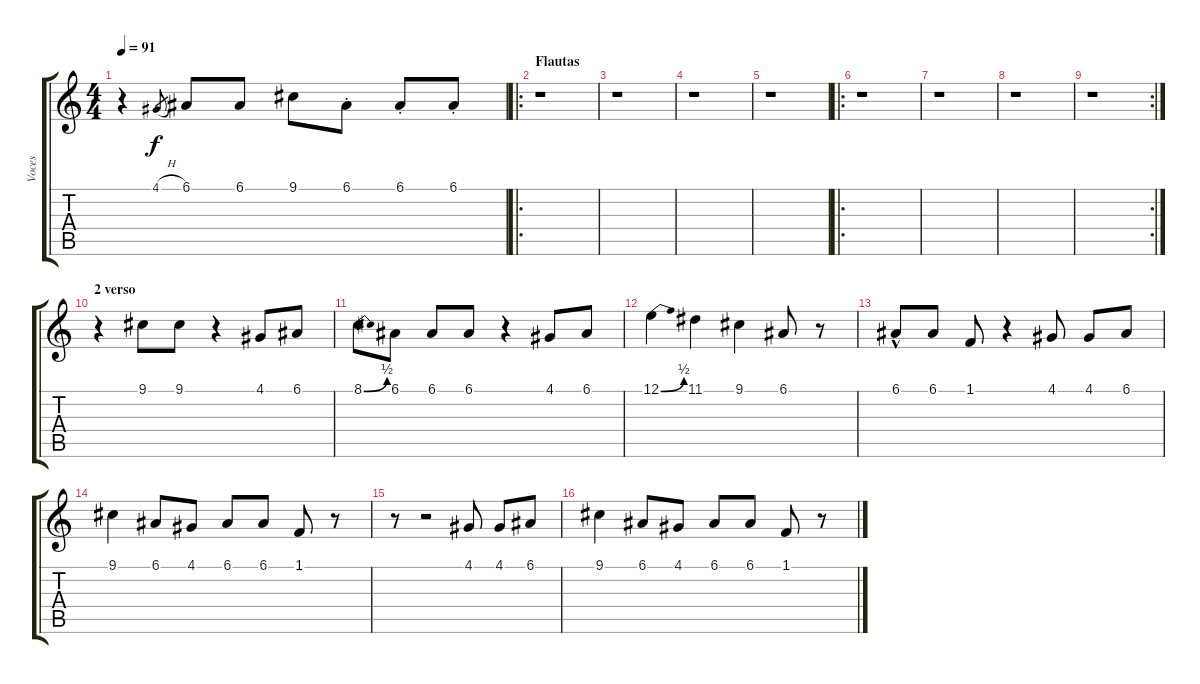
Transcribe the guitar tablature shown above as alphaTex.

\track ("Voces" "Voces") {instrument trumpet}
\staff {score tabs}
\tuning (E4 B3 G3 D3 A2 E2) {hide}
\ts (4 4)
\tempo 91
\clef g2
\ks c
r.4{dy f} 4.1{h}.8{gr} 6.1.8 6.1.8 9.1.8 6.1{st}.8 6.1{st}.8 6.1{st}.8 |
\ro
\section ("" "Flautas")
r.1 |
r.1 |
r.1 |
r.1 |
\ro
r.1 |
r.1 |
r.1 |
\rc 2
r.1 |
\section ("" "2 verso")
r.4{balance 8} 9.1.8 9.1.8 r.4 4.1.8 6.1.8 |
8.1{be (bend 0 0 60 2)}.8 6.1.8 6.1.8 6.1.8 r.4 4.1.8 6.1.8 |
12.1{be (bend 0 0 60 2)}.4 11.1.4 9.1.4 6.1.8 r.8 |
6.1{hac}.8 6.1.8 1.1.8 r.4 4.1.8 4.1.8 6.1.8 |
9.1.4 6.1.8 4.1.8 6.1.8 6.1.8 1.1.8 r.8 |
r.8 r.2 4.1.8 4.1.8 6.1.8 |
9.1.4 6.1.8 4.1.8 6.1.8 6.1.8 1.1.8 r.8
